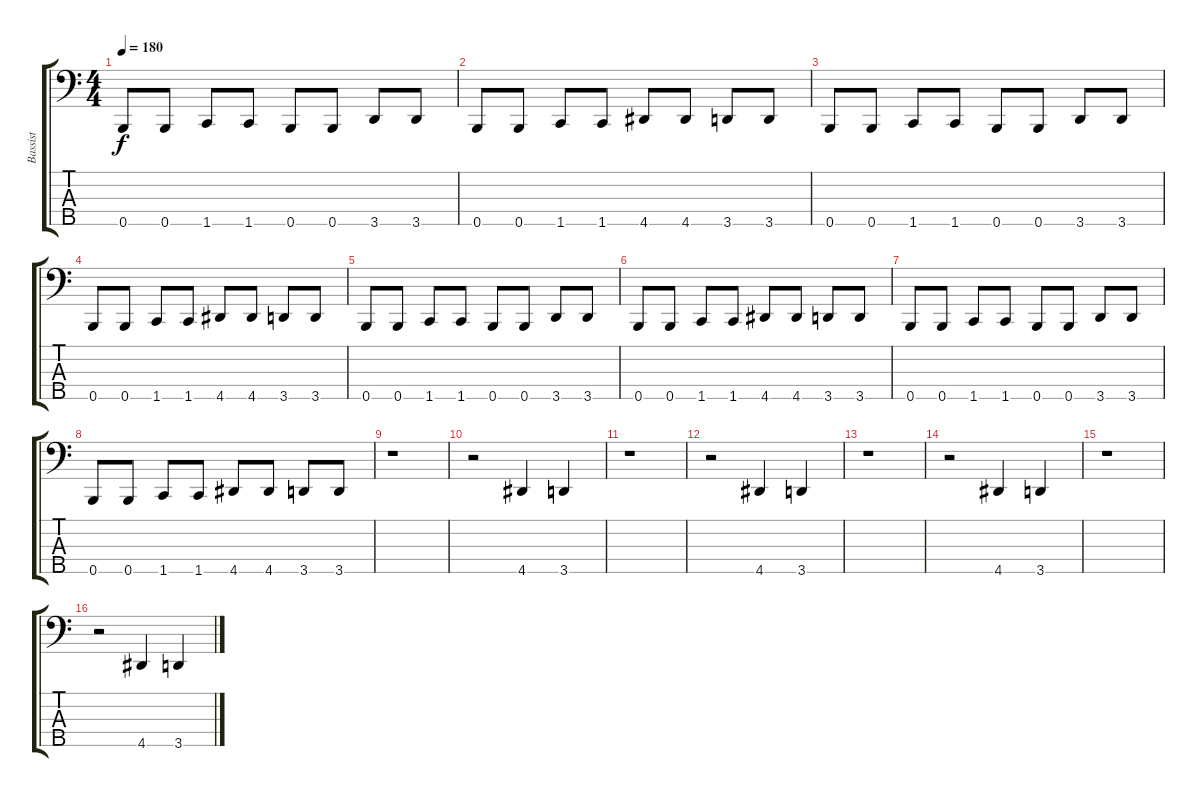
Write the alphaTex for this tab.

\track ("Bassist" "Bassist") {instrument electricbasspick}
\staff {score tabs}
\tuning (G2 D2 A1 E1 B0) {hide}
\ts (4 4)
\tempo 180
\clef f4
\ks c
0.5.8{dy f} 0.5.8 1.5.8 1.5.8 0.5.8 0.5.8 3.5.8 3.5.8 |
0.5.8 0.5.8 1.5.8 1.5.8 4.5.8 4.5.8 3.5.8 3.5.8 |
0.5.8 0.5.8 1.5.8 1.5.8 0.5.8 0.5.8 3.5.8 3.5.8 |
0.5.8 0.5.8 1.5.8 1.5.8 4.5.8 4.5.8 3.5.8 3.5.8 |
0.5.8 0.5.8 1.5.8 1.5.8 0.5.8 0.5.8 3.5.8 3.5.8 |
0.5.8 0.5.8 1.5.8 1.5.8 4.5.8 4.5.8 3.5.8 3.5.8 |
0.5.8 0.5.8 1.5.8 1.5.8 0.5.8 0.5.8 3.5.8 3.5.8 |
0.5.8 0.5.8 1.5.8 1.5.8 4.5.8 4.5.8 3.5.8 3.5.8 |
r.1 |
r.2 4.5.4 3.5.4 |
r.1 |
r.2 4.5.4 3.5.4 |
r.1 |
r.2 4.5.4 3.5.4 |
r.1 |
r.2 4.5.4 3.5.4
